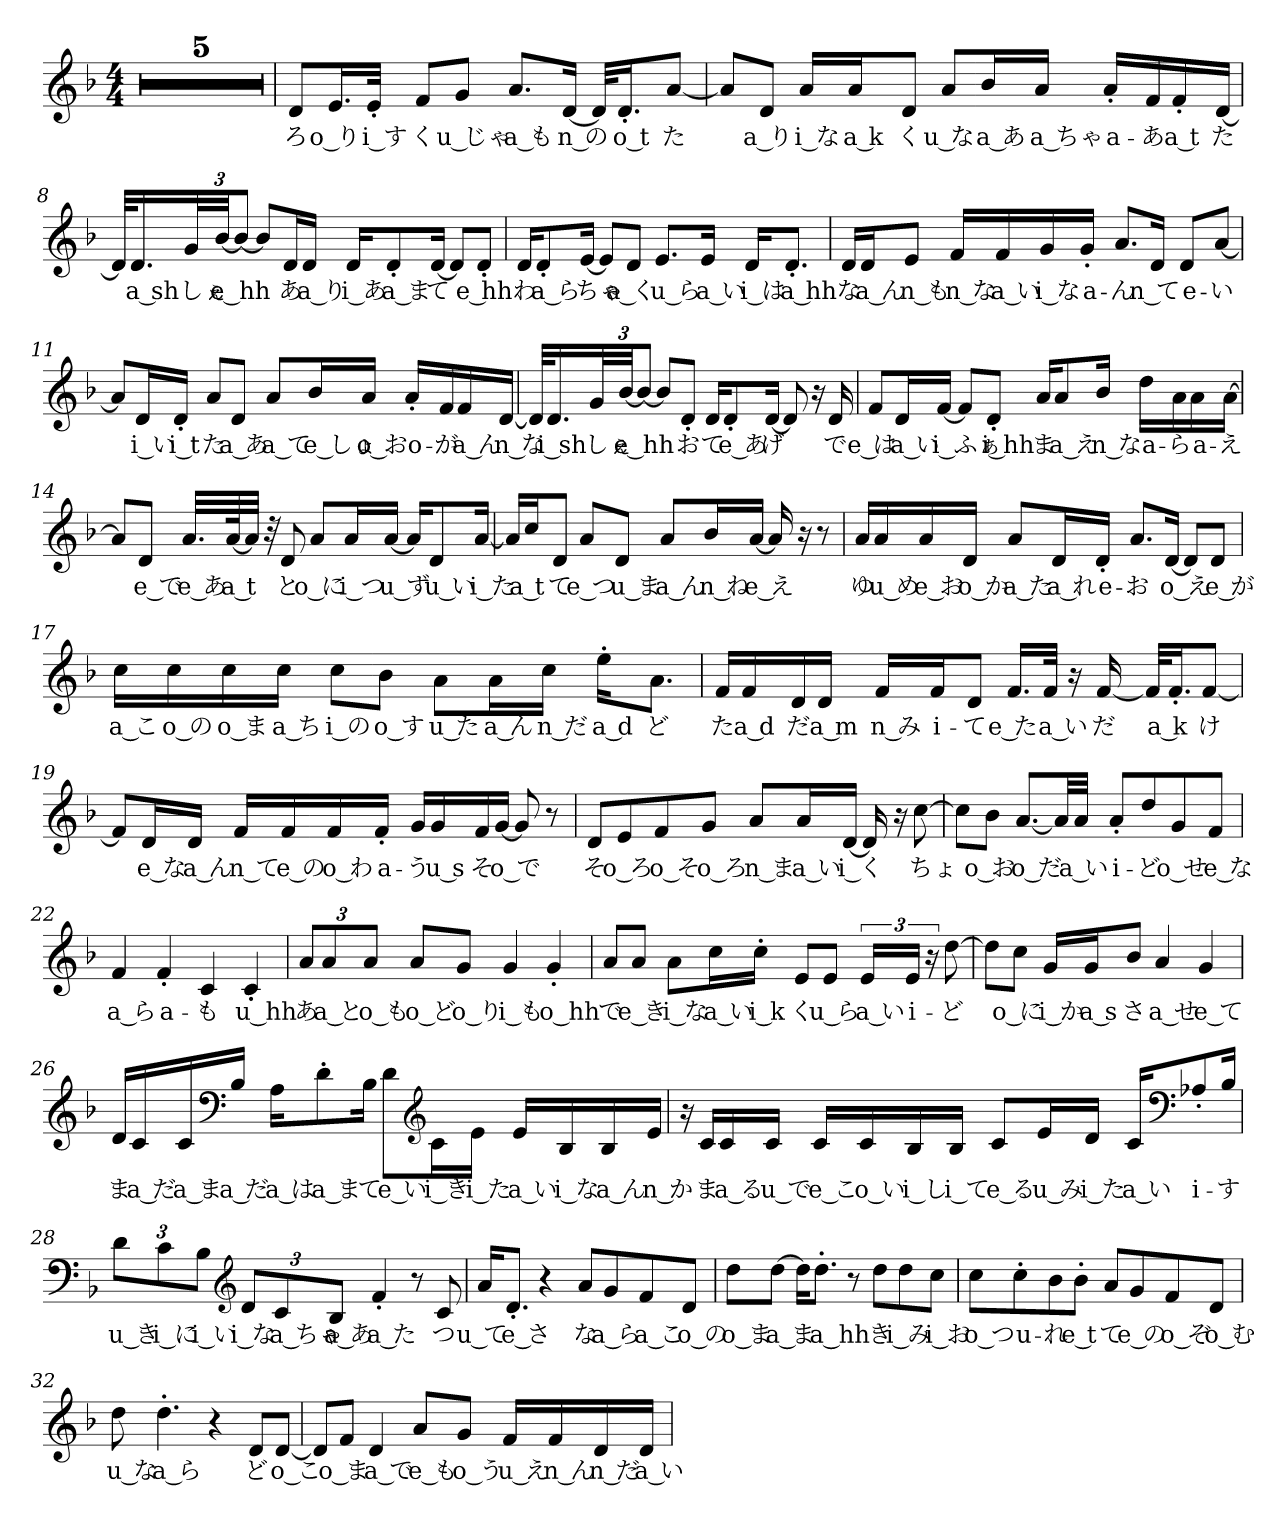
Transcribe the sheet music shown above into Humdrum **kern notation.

**kern	**text
*part1	*part1
*staff1	*staff1
*clefG2	*
*k[b-]	*
*M4/4	*
*MM120	*
=1	=1
1r	.
=2	=2
1r	.
=3	=3
1r	.
=4	=4
1r	.
=5	=5
1r	.
=6	=6
8dL	- ろ
16.eL	o り
32e'JJk	i す
8fL	- く
8gJ	u じゃ
8.aL	a も
[16dJk	n の
32dKLL]	.
16.d'J	o t
[8aJ	- た
=7	=7
8aL]	.
8dJ	a り
16aLL	i な
16aJ	a k
8dJ	- く
8aL	u な
16b-L	a あ
16aJJ	a ちゃ
16a'LL	a-
16f	- あ
16f'	a t
[16dJJ	- た
=8	=8
32dKLL]	.
16.d	a sh
48gL	- しぇ
[48b-JJ	e_hh
12b-J_	.
8b-L]	.
16dL	- あ
16dJJ	a り
16dKL	i あ
8d'	a ま
[16dJk	- て
8dL]	.
8d'J	e hh
=9	=9
16dKL	- わ
8d'	a ら
[16eJk	- ちゃ
8eL]	.
8dJ	a く
8.eL	u ら
16eJk	a い
16dKL	i は
8.d'J	a hh
=10	=10
16dLL	- な
16dJ	a ん
8eJ	n も
16fLL	n な
16f	a い
16g	i な
16g'JJ	a-
8.aL	- ん
16dJk	n て
8dL	e-
[8aJ	- い
=11	=11
8aL]	.
16dL	i い
16d'JJ	i t
8aL	- た
8dJ	a あ
8aL	a て
16b-L	e しょ
16aJJ	o お
16a'LL	o-
16f	- が
16f	a ん
[16dJJ	n な
=12	=12
32dKLL]	.
16.d	i sh
48gL	- しぇ
[48b-JJ	e_hh
12b-J_	.
8b-L]	.
8d'J	- お
16dKL	- て
8d'	e あ
[16dJk	- げ
8d]	.
16r	.
16d	- で
=13	=13
8fL	e は
16dL	a い
[16fJJ	i ふぁ
8fL]	.
8d'J	i hh
16aKL	- ま
8a	a え
16b-Jk	n な
16ddLL	a-
16a	- ら
16a	a-
[16aJJ	- え
=14	=14
8aL]	.
8dJ	e で
32.aLLL	e あ
[64aK	a t
32aJJJ]	.
32r	.
8d	- と
8aL	o に
16aL	i つ
[16aJJ	u ず
16aKL]	.
8d	u い
[16aJk	i た
=15	=15
16aLL]	.
16ccJ	a t
8dJ	- て
8aL	e つ
8dJ	u ま
8aL	a ん
16b-L	n ね
[16aJJ	e え
16a]	.
16r	.
8r	.
=16	=16
16aLL	- ゆ
16a	u め
16a	e お
16dJJ	o か
8aL	a た
16dL	a れ
16d'JJ	e-
8.aL	- お
[16dJk	o え
8dL]	.
8dJ	e が
=17	=17
16ccLL	a こ
16cc	o の
16cc	o ま
16ccJJ	a ち
8ccL	i の
8b-J	o す
8aL	u た
16aL	a ん
16ccJJ	n だ
16ee'KL	a d
8.aJ	- ど
=18	=18
16fLL	- た
16f	a d
16d	- だ
16dJJ	a m
16fLL	n み
16fJ	i-
8dJ	- て
16.fLL	e た
32fJJk	a い
16r	.
[16f	- だ
32fKLL]	.
16.f'J	a k
[8fJ	- け
=19	=19
8fL]	.
16dL	e な
16dJJ	a ん
16fLL	n て
16f	e の
16f	o わ
16f'JJ	a-
16gLL	- う
16g	u s
16f	- そ
[16gJJ	o で
8g]	.
8r	.
=20	=20
8dL	- そ
8e	o ろ
8f	o そ
8gJ	o ろ
8aL	n ま
16aL	a い
[16dJJ	i く
16d]	.
16r	.
[8cc	- ちょ
=21	=21
8ccL]	.
8b-J	o お
[8.aL	o だ
32aLL]	.
32aJJJ	a い
8a'L	i-
8dd	- ど
8g	o せ
8fJ	e な
=22	=22
4f	a ら
4f'	a-
4c	- も
4c'	u_hh
=23	=23
12aL	- あ
12a	a と
12aJ	o も
8aL	o ど
8gJ	o り
4g	i も
4g'	o_hh
=24	=24
8aL	- で
8aJ	e き
8aL	i な
16ccL	a い
16cc'JJ	i k
8eL	- く
8eJ	u ら
24eLL	a い
24eJJ	i-
24r	.
[8dd	- ど
=25	=25
8ddL]	.
8ccJ	o に
16gLL	i か
16gJ	a s
8b-J	- さ
4a	a せ
4g	e て
=26	=26
16dLL	- ま
16c	a だ
16c	a ま
*clefF4	*
16B-JJ	a だ
16AKL	a は
8d'	a ま
16B-Jk	- て
8dL	e い
*clefG2	*
16cL	i き
16eJJ	i た
16eLL	a い
16B-	i な
16B-	a ん
16eJJ	n か
=27	=27
16r	.
16cLL	- ま
16c	a る
16cJJ	u で
16cLL	e こ
16c	o い
16B-	i し
16B-JJ	i て
8cL	e る
16eL	u み
16dJJ	i た
16cKL	a い
*clefF4	*
8A-X'	i-
16B-Jk	- す
=28	=28
12dL	u き
12c	i に
12B-J	i い
*clefG2	*
12dL	i な
12c	a ちゃ
12B-J	a あ
4f'	a た
8r	.
8c	- つ
=29	=29
16aKL	u て
8.d'J	e さ
4r	.
8aL	- な
8g	a ら
8f	a こ
8dJ	o の
=30	=30
8ddL	o ま
[8ddJ	a ま
16ddKL]	.
8.dd'J	a_hh
8r	.
8ddL	- き
8dd	i み
8ccJ	i お
=31	=31
8ccL	o つ
8cc'	u-
8b-	- れ
8b-'J	e t
8aL	- て
8g	e の
8f	o ぞ
8dJ	o む
=32	=32
8dd	u な
4.dd'	a ら
4r	.
8dL	- ど
[8dJ	o こ
=33	=33
8dL]	.
8fJ	o ま
4d	a で
8aL	e も
8gJ	o う
16fLL	u え
16f	n ん
16d	n だ
16dJJ	a い
=	=
*-	*-
